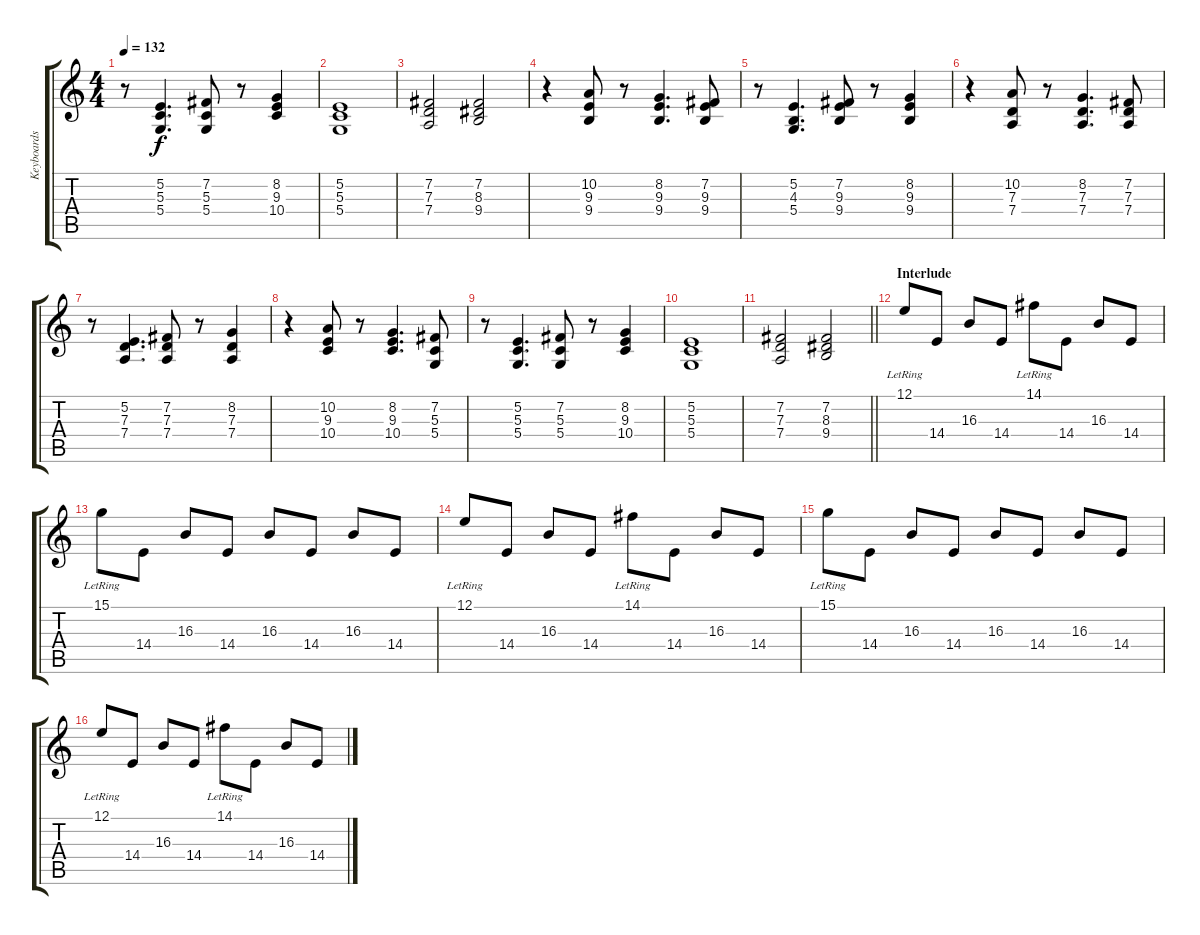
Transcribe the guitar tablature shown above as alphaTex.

\track ("Keyboards 1" "Keyboards ") {instrument lead1square}
\staff {score tabs}
\tuning (E4 B3 G3 D3 A2 E2) {hide}
\ts (4 4)
\tempo 132
\clef g2
\ks c
r.8{dy f} (5.2 5.3 5.4).4{d} (7.2 5.3 5.4).8 r.8 (8.2 9.3 10.4).4 |
(5.2 5.3 5.4).1 |
(7.2 7.3 7.4).2 (7.2 8.3 9.4).2 |
r.4 (10.2 9.3 9.4).8 r.8 (8.2 9.3 9.4).4{d} (7.2 9.3 9.4).8 |
r.8 (5.2 4.3 5.4).4{d} (7.2 9.3 9.4).8 r.8 (8.2 9.3 9.4).4 |
r.4 (10.2 7.3 7.4).8 r.8 (8.2 7.3 7.4).4{d} (7.2 7.3 7.4).8 |
r.8 (5.2 7.3 7.4).4{d} (7.2 7.3 7.4).8 r.8 (8.2 7.3 7.4).4 |
r.4 (10.2 9.3 10.4).8 r.8 (8.2 9.3 10.4).4{d} (7.2 5.3 5.4).8 |
r.8 (5.2 5.3 5.4).4{d} (7.2 5.3 5.4).8 r.8 (8.2 9.3 10.4).4 |
(5.2 5.3 5.4).1 |
\barLineRight lightlight
(7.2 7.3 7.4).2 (7.2 8.3 9.4).2 |
\section ("" "Interlude")
12.1{lr}.8 14.4.8 16.3.8 14.4.8 14.1{lr}.8 14.4.8 16.3.8 14.4.8 |
15.1{lr}.8 14.4.8 16.3.8 14.4.8 16.3.8 14.4.8 16.3.8 14.4.8 |
12.1{lr}.8 14.4.8 16.3.8 14.4.8 14.1{lr}.8 14.4.8 16.3.8 14.4.8 |
15.1{lr}.8 14.4.8 16.3.8 14.4.8 16.3.8 14.4.8 16.3.8 14.4.8 |
12.1{lr}.8 14.4.8 16.3.8 14.4.8 14.1{lr}.8 14.4.8 16.3.8 14.4.8
